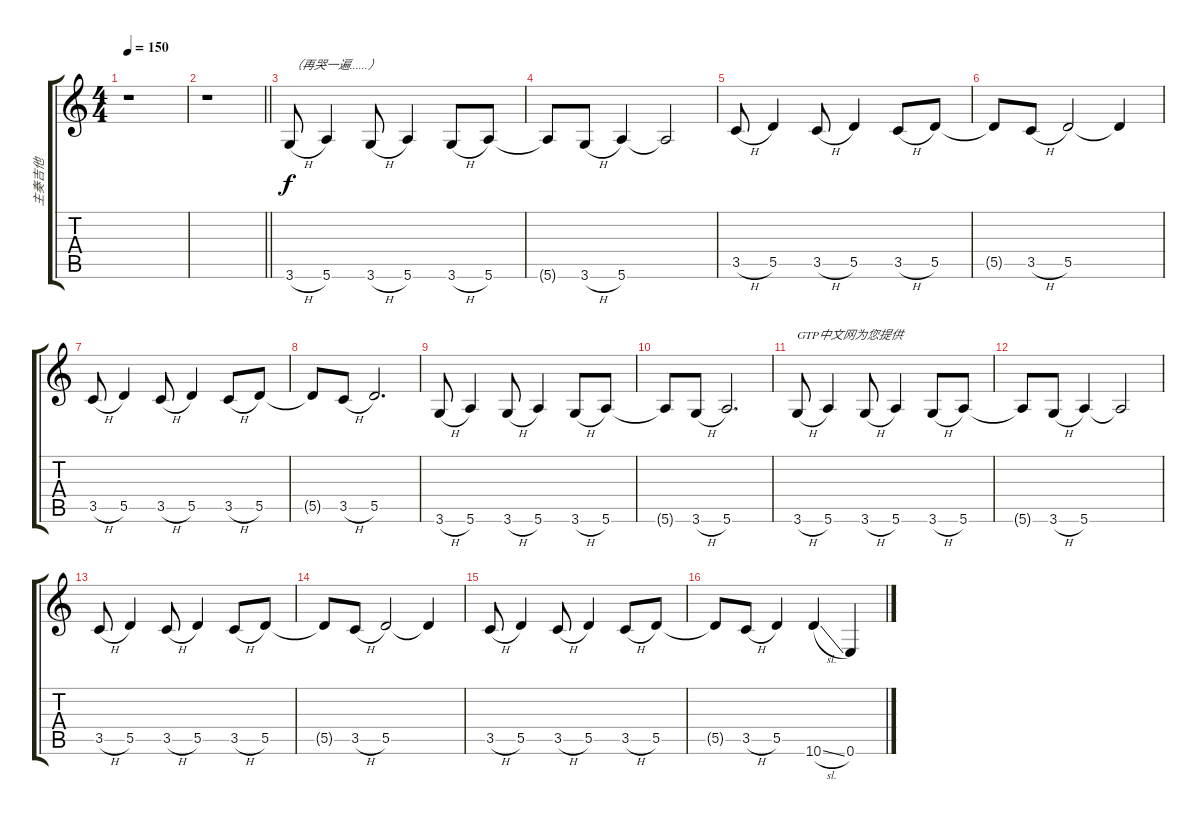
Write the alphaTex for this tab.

\track ("主奏吉他" "主奏吉他") {instrument overdrivenguitar}
\staff {score tabs}
\tuning (E4 B3 G3 D3 A2 E2) {hide}
\ts (4 4)
\tempo 150
\clef g2
\ks c
r.1{dy f} |
\barLineRight lightlight
r.1 |
3.6{h}.8{txt "（再哭一遍......）" volume 16 balance 15 instrument overdrivenguitar} 5.6.4 3.6{h}.8 5.6.4 3.6{h}.8 5.6.8 |
5.6{t}.8 3.6{h}.8 5.6.4 5.6{t}.2 |
3.5{h}.8 5.5.4 3.5{h}.8 5.5.4 3.5{h}.8 5.5.8 |
5.5{t}.8 3.5{h}.8 5.5.2 5.5{t}.4 |
3.5{h}.8 5.5.4 3.5{h}.8 5.5.4 3.5{h}.8 5.5.8 |
5.5{t}.8 3.5{h}.8 5.5.2{d} |
3.6{h}.8 5.6.4 3.6{h}.8 5.6.4 3.6{h}.8 5.6.8 |
5.6{t}.8 3.6{h}.8 5.6.2{d} |
3.6{h}.8{txt "GTP中文网为您提供"} 5.6.4 3.6{h}.8 5.6.4 3.6{h}.8 5.6.8 |
5.6{t}.8 3.6{h}.8 5.6.4 5.6{t}.2 |
3.5{h}.8 5.5.4 3.5{h}.8 5.5.4 3.5{h}.8 5.5.8 |
5.5{t}.8 3.5{h}.8 5.5.2 5.5{t}.4 |
3.5{h}.8 5.5.4 3.5{h}.8 5.5.4 3.5{h}.8 5.5.8 |
5.5{t}.8 3.5{h}.8 5.5.4 10.6{sl}.4 0.6.4
